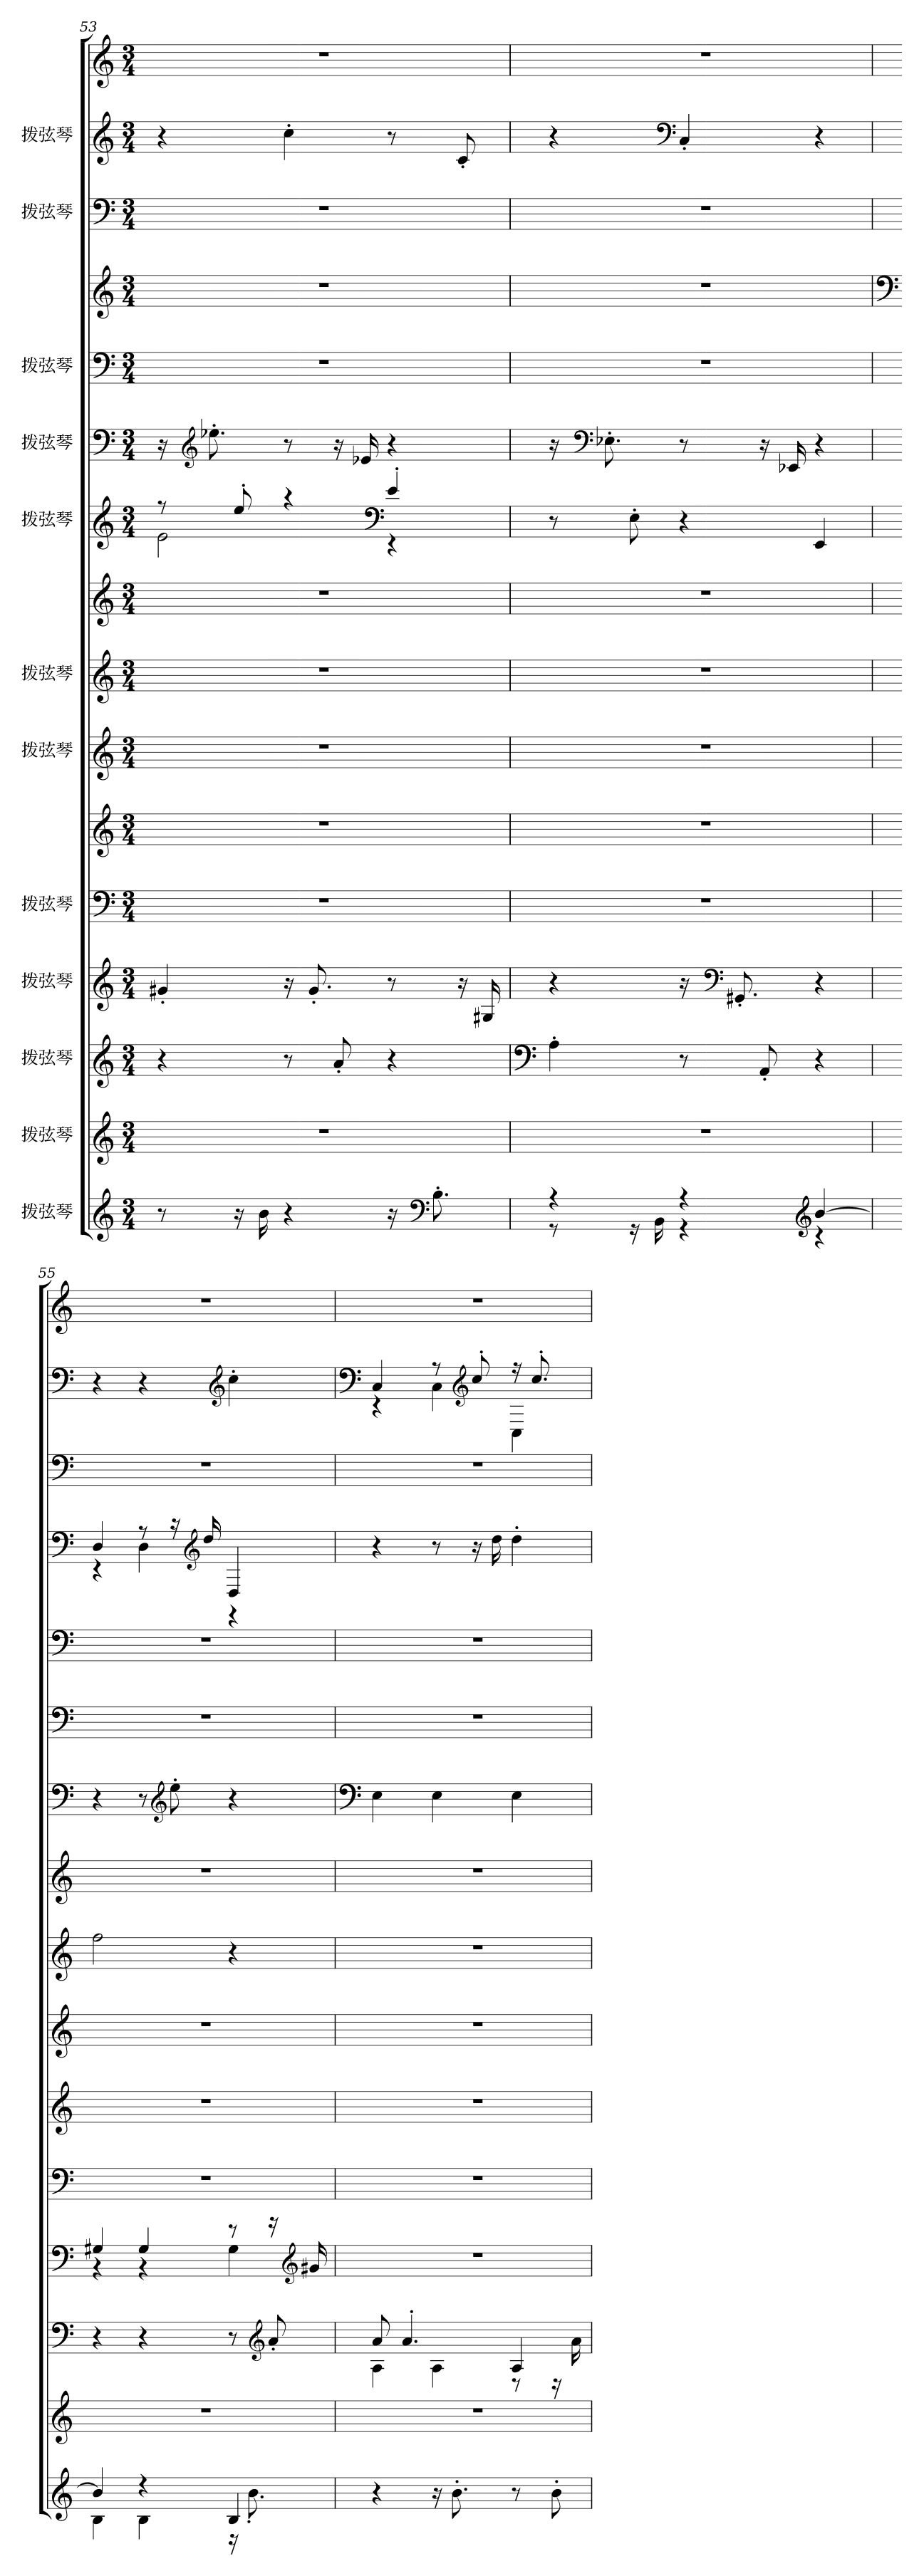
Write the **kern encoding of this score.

**kern	**kern	**kern	**kern	**kern	**kern	**kern	**kern	**kern	**kern	**kern	**kern	**kern	**kern	**kern	**kern
*part12	*part11	*part10	*part9	*part8	*part8	*part7	*part6	*part6	*part5	*part4	*part3	*part3	*part2	*part1	*part1
*staff16	*staff15	*staff14	*staff13	*staff12	*staff11	*staff10	*staff9	*staff8	*staff7	*staff6	*staff5	*staff4	*staff3	*staff2	*staff1
*I"拨弦琴	*I"拨弦琴	*I"拨弦琴	*I"拨弦琴	*I"拨弦琴	*	*I"拨弦琴	*I"拨弦琴	*	*I"拨弦琴	*I"拨弦琴	*I"拨弦琴	*	*I"拨弦琴	*I"拨弦琴	*
!!LO:PB:g=z
*clefG2	*clefG2	*clefG2	*clefG2	*clefF4	*clefG2	*clefG2	*clefG2	*clefG2	*clefG2	*clefF4	*clefF4	*clefG2	*clefF4	*clefG2	*clefG2
*k[]	*k[]	*k[]	*k[]	*k[]	*k[]	*k[]	*k[]	*k[]	*k[]	*k[]	*k[]	*k[]	*k[]	*k[]	*k[]
*M3/4	*M3/4	*M3/4	*M3/4	*M3/4	*M3/4	*M3/4	*M3/4	*M3/4	*M3/4	*M3/4	*M3/4	*M3/4	*M3/4	*M3/4	*M3/4
=53	=53	=53	=53	=53	=53	=53	=53	=53	=53	=53	=53	=53	=53	=53	=53
*	*	*	*	*	*	*	*	*	*^	*	*	*	*	*	*
8r	2.r	4r	4g#X'/	2.r	2.r	2.r	2.r	2.r	8r	2e\	16r	2.r	2.r	2.r	4r	2.r
*	*	*	*	*	*	*	*	*	*	*	*clefG2	*	*	*	*	*
.	.	.	.	.	.	.	.	.	.	.	8.ee-X'\	.	.	.	.	.
16r	.	.	.	.	.	.	.	.	8ee'/	.	.	.	.	.	.	.
16b\	.	.	.	.	.	.	.	.	.	.	.	.	.	.	.	.
4r	.	8r	16r	.	.	.	.	.	4r	.	8r	.	.	.	4cc'\	.
.	.	.	8.g#'/	.	.	.	.	.	.	.	.	.	.	.	.	.
.	.	8a'/	.	.	.	.	.	.	.	.	16r	.	.	.	.	.
.	.	.	.	.	.	.	.	.	.	.	16e-X/	.	.	.	.	.
*	*	*	*	*	*	*	*	*	*clefF4	*	*	*	*	*	*	*
16r	.	4r	8r	.	.	.	.	.	4e'/	4r	4r	.	.	.	8r	.
*clefF4	*	*	*	*	*	*	*	*	*	*	*	*	*	*	*	*
8.B'\	.	.	.	.	.	.	.	.	.	.	.	.	.	.	.	.
.	.	.	16r	.	.	.	.	.	.	.	.	.	.	.	8c'/	.
.	.	.	16G#X/	.	.	.	.	.	.	.	.	.	.	.	.	.
*	*	*	*	*	*	*	*	*	*v	*v	*	*	*	*	*	*
=54	=54	=54	=54	=54	=54	=54	=54	=54	=54	=54	=54	=54	=54	=54	=54
*	*	*clefF4	*	*	*	*	*	*	*	*	*	*	*	*	*
*^	*	*	*	*	*	*	*	*	*	*	*	*	*	*	*
4r	8r	2.r	4A'\	4r	2.r	2.r	2.r	2.r	2.r	8r	16r	2.r	2.r	2.r	4r	2.r
*	*	*	*	*	*	*	*	*	*	*	*clefF4	*	*	*	*	*
.	.	.	.	.	.	.	.	.	.	.	8.E-X'\	.	.	.	.	.
.	16r	.	.	.	.	.	.	.	.	8E'\	.	.	.	.	.	.
.	16BB\	.	.	.	.	.	.	.	.	.	.	.	.	.	.	.
*	*	*	*	*	*	*	*	*	*	*	*	*	*	*	*clefF4	*
4r	4r	.	8r	16r	.	.	.	.	.	4r	8r	.	.	.	4C'/	.
*	*	*	*	*clefF4	*	*	*	*	*	*	*	*	*	*	*	*
.	.	.	.	8.GG#X'/	.	.	.	.	.	.	.	.	.	.	.	.
.	.	.	8AA'/	.	.	.	.	.	.	.	16r	.	.	.	.	.
.	.	.	.	.	.	.	.	.	.	.	16EE-X/	.	.	.	.	.
*clefG2	*	*	*	*	*	*	*	*	*	*	*	*	*	*	*	*
[4b/	4r	.	4r	4r	.	.	.	.	.	4EE/	4r	.	.	.	4r	.
!!LO:PB:g=z
=55	=55	=55	=55	=55	=55	=55	=55	=55	=55	=55	=55	=55	=55	=55	=55	=55
*	*	*	*	*	*	*	*	*	*	*	*	*	*clefF4	*	*	*
*	*	*	*	*^	*	*	*	*	*	*	*	*	*^	*	*	*
4b/]	4B\	2.r	4r	4G#X/	4r	2.r	2.r	2.r	2ff\	2.r	4r	2.r	2.r	4D/	4r	2.r	4r	2.r
4r	4B\	.	4r	4G#/	4r	.	.	.	.	.	8r	.	.	8r	4D\	.	4r	.
*	*	*	*	*	*	*	*	*	*	*	*clefG2	*	*	*	*	*	*	*
.	.	.	.	.	.	.	.	.	.	.	8ee'\	.	.	16r	.	.	.	.
*	*	*	*	*	*	*	*	*	*	*	*	*	*	*clefG2	*	*	*	*
.	.	.	.	.	.	.	.	.	.	.	.	.	.	16dd/	.	.	.	.
*	*	*	*	*	*	*	*	*	*	*	*	*	*	*	*	*	*clefG2	*
4B/	16r	.	8r	8r	4G#\	.	.	.	4r	.	4r	.	.	4D/	4r	.	4cc'\	.
.	8.b'\	.	.	.	.	.	.	.	.	.	.	.	.	.	.	.	.	.
*	*	*	*clefG2	*	*	*	*	*	*	*	*	*	*	*	*	*	*	*
.	.	.	8a'/	16r	.	.	.	.	.	.	.	.	.	.	.	.	.	.
*	*	*	*	*clefG2	*	*	*	*	*	*	*	*	*	*	*	*	*	*
.	.	.	.	16g#X/	.	.	.	.	.	.	.	.	.	.	.	.	.	.
*v	*v	*	*	*v	*v	*	*	*	*	*	*	*	*	*v	*v	*	*	*
=56	=56	=56	=56	=56	=56	=56	=56	=56	=56	=56	=56	=56	=56	=56	=56
*	*	*	*	*	*	*	*	*	*clefF4	*	*	*	*	*clefF4	*
*	*	*^	*	*	*	*	*	*	*	*	*	*	*	*^	*
4r	2.r	8a/	4A\	2.r	2.r	2.r	2.r	2.r	2.r	4E\	2.r	2.r	4r	2.r	4C/	4r	2.r
.	.	4.a'/	.	.	.	.	.	.	.	.	.	.	.	.	.	.	.
16r	.	.	4A\	.	.	.	.	.	.	4E\	.	.	8r	.	8r	4C\	.
8.b'\	.	.	.	.	.	.	.	.	.	.	.	.	.	.	.	.	.
*	*	*	*	*	*	*	*	*	*	*	*	*	*	*	*clefG2	*	*
.	.	.	.	.	.	.	.	.	.	.	.	.	16r	.	8cc'/	.	.
.	.	.	.	.	.	.	.	.	.	.	.	.	16dd\	.	.	.	.
8r	.	4A/	8r	.	.	.	.	.	.	4E\	.	.	4dd'\	.	16r	4C\	.
.	.	.	.	.	.	.	.	.	.	.	.	.	.	.	8.cc'/	.	.
8b'\	.	.	16r	.	.	.	.	.	.	.	.	.	.	.	.	.	.
.	.	.	16a\	.	.	.	.	.	.	.	.	.	.	.	.	.	.
*	*	*v	*v	*	*	*	*	*	*	*	*	*	*	*	*v	*v	*
=	=	=	=	=	=	=	=	=	=	=	=	=	=	=	=
*-	*-	*-	*-	*-	*-	*-	*-	*-	*-	*-	*-	*-	*-	*-	*-
